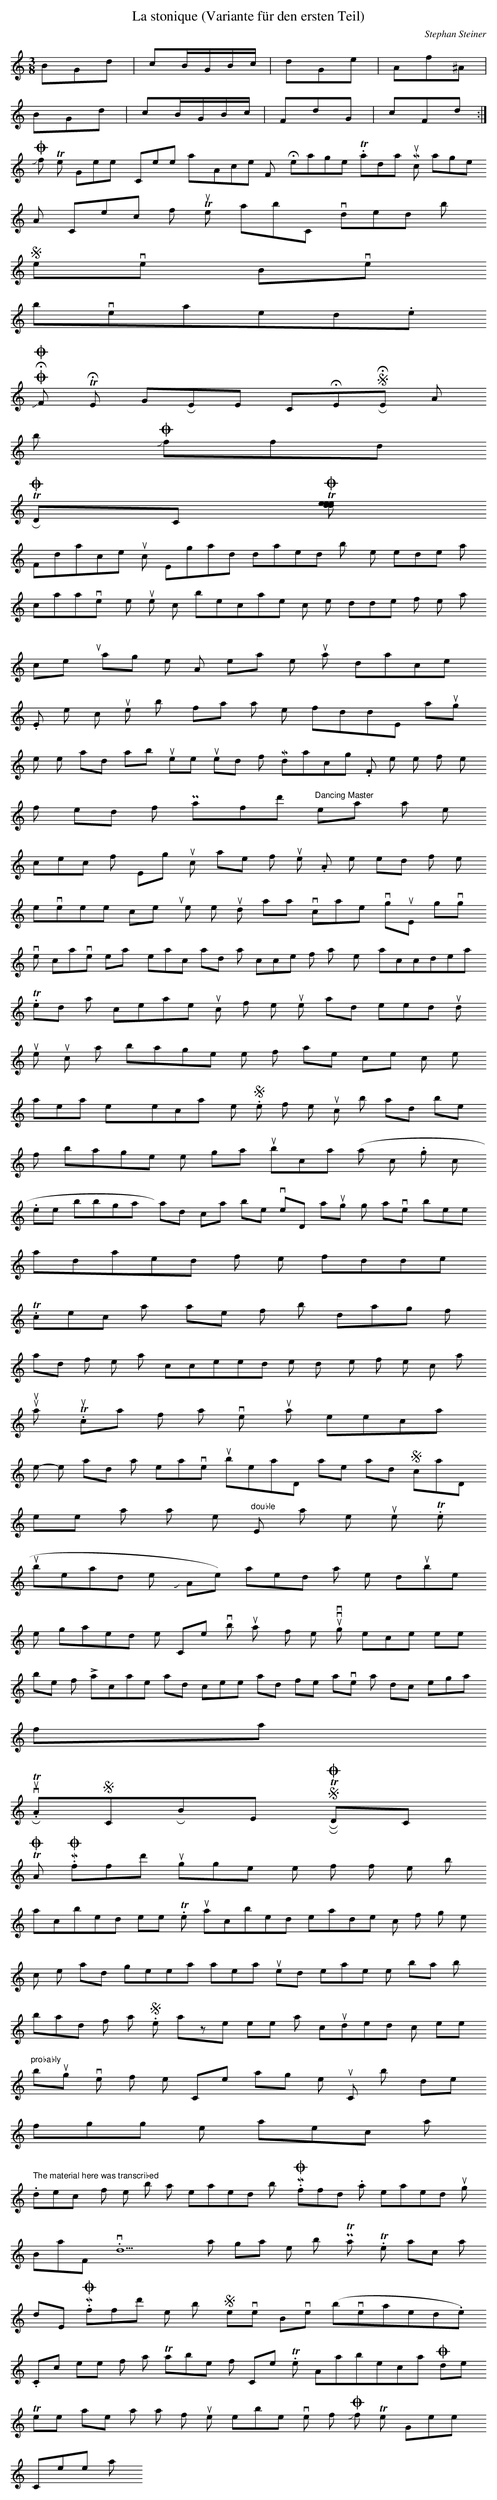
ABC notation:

X:1
T:La stonique (Variante für den ersten Teil)
C:Stephan Steiner
M:3/8
L:1/8
K:Gmix
BGd|cB/G/B/c/|dGe|Af^A|
BGd|cB/G/B/c/|FdG|cFd:|
John Of The Greeny Cheshire WayAlice Flynn's Homepage . Traditional Music page
A Collection of Tunes in abc, provided by
Steve Bliven
bliven@massed.net
JOHN OF THE GREENY CHESHIRE WAY
by John Offord
INTRODUCTION [to the printed edition]
Folk-dance music in England is now dominated by the melodeon, a
comparatively new instrument which became common in the middle of the last
century, along with the polka, perhaps the most popular dance rhythm. Up
to this time, the most common instrument by far was the fiddle, although
the pipe and tabour were used for Morris dancing. From the time of the
first edition of Playford's "Dancing Master" in 1650, nearly all the
collections of English music are for this instrument. At the end of the
seventeenth century, the new, loud Italian violin came into vogue, giving
over two octaves within easy reach and a choice of any key or accidental.
This led to an increase in music for the instrument and helped to oust old
instruments such as bagpipes, in one form or another once common in some
areas, expecially the north. Some of the music in this book is said to be
for bagpipes in the original publication (Walsh c. 1730, Wright c. 1715,
see bibliography) and this can now be proved, although it might have been
adapted for the fiddle.
This collection is mainly taken from books dating from 1705 to 1816
and for the most part is concerned with the old type of hornpipe which was
usually in 3/2 or 9/4. This musical form was very popular, especially in
the north-west and has relatives in Northumberland, Wales and Scotland,
where it was known as the "double" hornpipe, a term I will now use. The
Northumberland piper Jimmy Allen (1734-1810) stated that the double
hornpipe originated in the Cheviots, but many of the surviving pieces seem
to be from Lancashire and cheshire and often have a distinct regional
flavour.
TRANSCRIBER'S INTRODUCTION
At Mr. Offord's suggestion, only the first portion of the book is
transcribed here. The untranscribed remainder consists of jigs, hornpipes
in common time and general material used in theatres, the ballroom or by
bands of waits. Some waltzes were also included which were "probably
brought over from the Continent, along with other music, by soldiers
fighting in the Napoleonic wars." The material here was transcribed
directly from the book as prepared by Mr. Offord. It was prepared using
BarFly v.1d15, a program written by Phil Taylor. The transcription was
done, with Mr. Offord's permission, by Steve Bliven (bliven@massed.net).
Click here for a Table of Contents. Titles in Alphabetical Order
There are a total of 86 tunes in this website version of John Of The Greeny
Cheshire Way.
